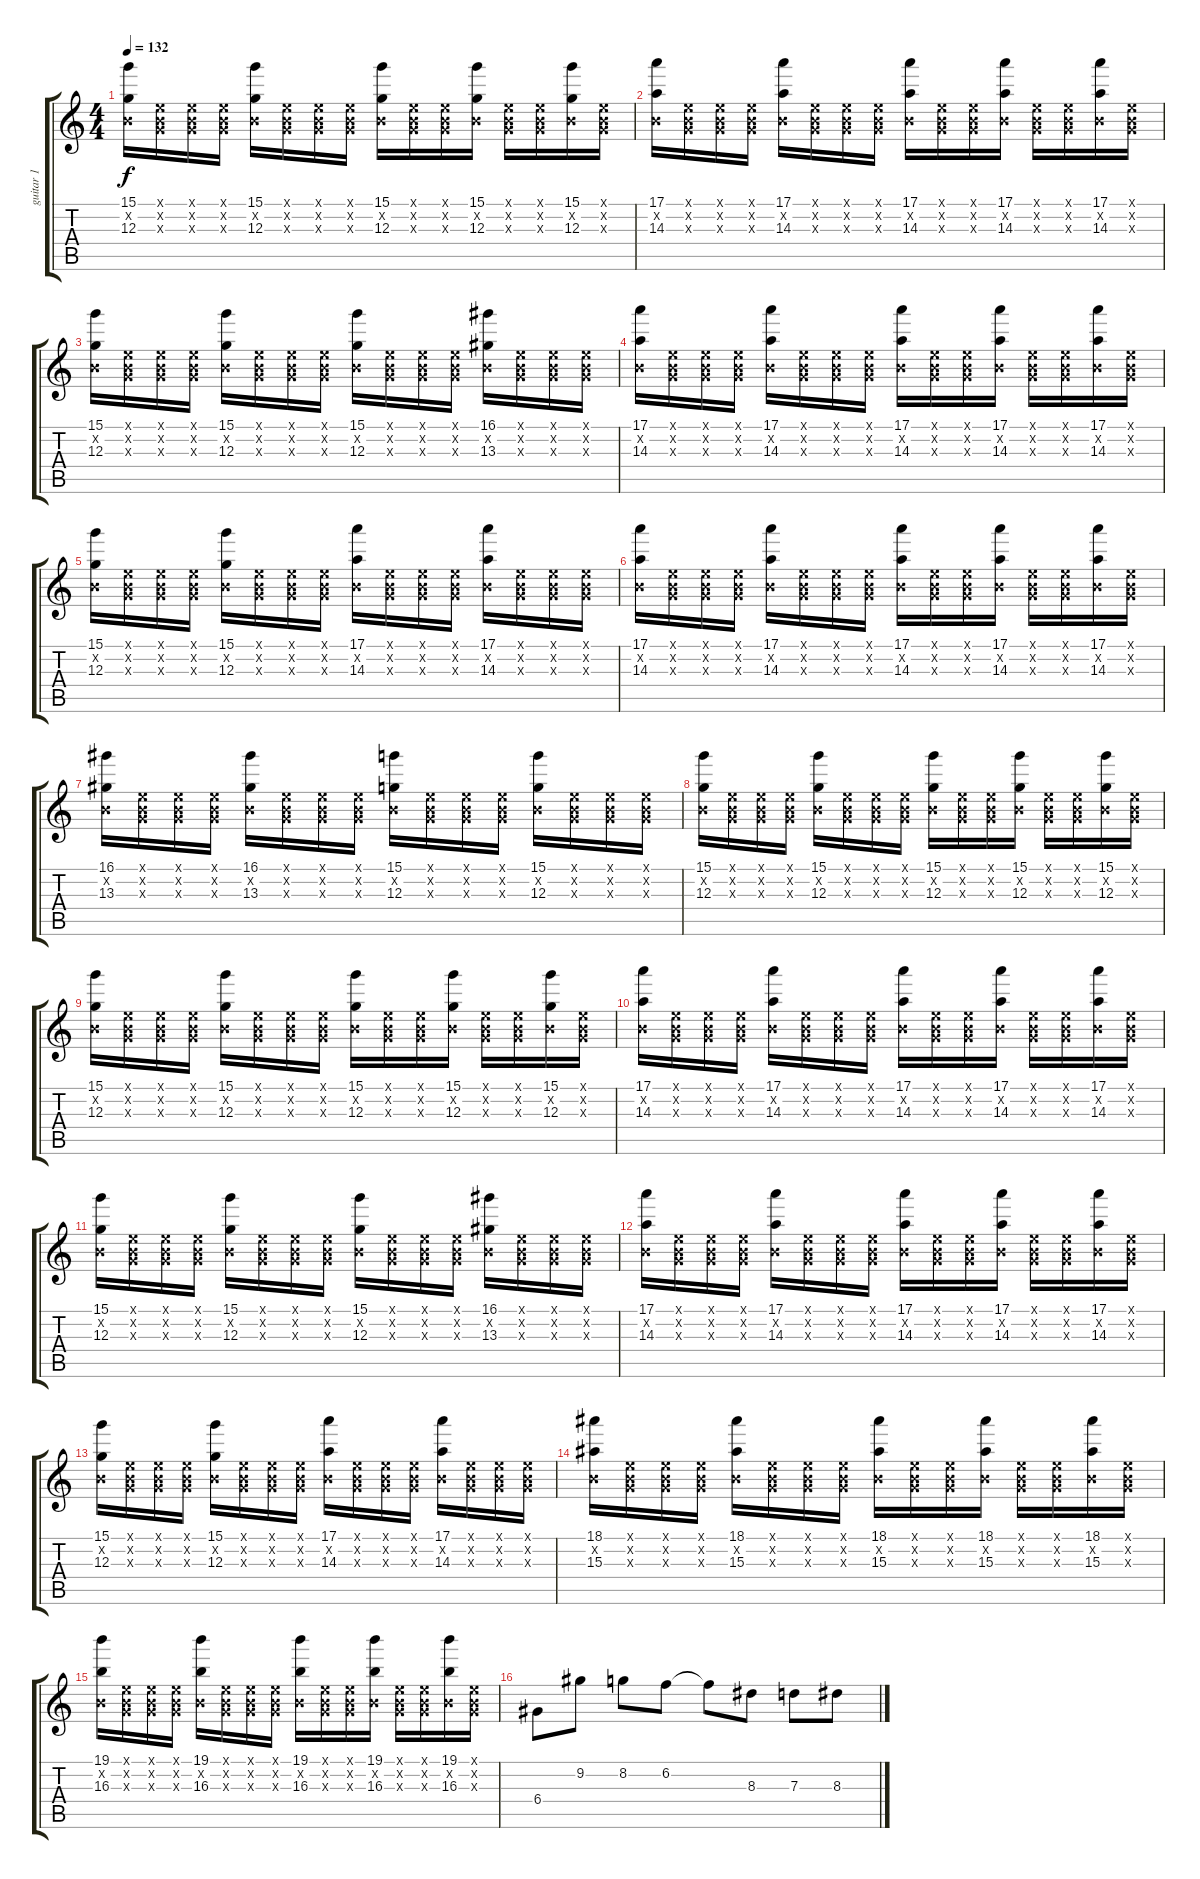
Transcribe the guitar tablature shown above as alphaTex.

\track ("guitar 1" "guitar 1") {instrument overdrivenguitar}
\staff {score tabs}
\tuning (E4 B3 G3 D3 A2 E2) {hide}
\ts (4 4)
\tempo 132
\clef g2
\ks c
(15.1 0.2{x} 12.3).16{dy f} (0.1{x} 0.2{x} 0.3{x}).16 (0.1{x} 0.2{x} 0.3{x}).16 (0.1{x} 0.2{x} 0.3{x}).16 (15.1 0.2{x} 12.3).16 (0.1{x} 0.2{x} 0.3{x}).16 (0.1{x} 0.2{x} 0.3{x}).16 (0.1{x} 0.2{x} 0.3{x}).16 (15.1 0.2{x} 12.3).16 (0.1{x} 0.2{x} 0.3{x}).16 (0.1{x} 0.2{x} 0.3{x}).16 (15.1 0.2{x} 12.3).16 (0.1{x} 0.2{x} 0.3{x}).16 (0.1{x} 0.2{x} 0.3{x}).16 (15.1 0.2{x} 12.3).16 (0.1{x} 0.2{x} 0.3{x}).16 |
(17.1 0.2{x} 14.3).16 (0.1{x} 0.2{x} 0.3{x}).16 (0.1{x} 0.2{x} 0.3{x}).16 (0.1{x} 0.2{x} 0.3{x}).16 (17.1 0.2{x} 14.3).16 (0.1{x} 0.2{x} 0.3{x}).16 (0.1{x} 0.2{x} 0.3{x}).16 (0.1{x} 0.2{x} 0.3{x}).16 (17.1 0.2{x} 14.3).16 (0.1{x} 0.2{x} 0.3{x}).16 (0.1{x} 0.2{x} 0.3{x}).16 (17.1 0.2{x} 14.3).16 (0.1{x} 0.2{x} 0.3{x}).16 (0.1{x} 0.2{x} 0.3{x}).16 (17.1 0.2{x} 14.3).16 (0.1{x} 0.2{x} 0.3{x}).16 |
(15.1 0.2{x} 12.3).16 (0.1{x} 0.2{x} 0.3{x}).16 (0.1{x} 0.2{x} 0.3{x}).16 (0.1{x} 0.2{x} 0.3{x}).16 (15.1 0.2{x} 12.3).16 (0.1{x} 0.2{x} 0.3{x}).16 (0.1{x} 0.2{x} 0.3{x}).16 (0.1{x} 0.2{x} 0.3{x}).16 (15.1 0.2{x} 12.3).16 (0.1{x} 0.2{x} 0.3{x}).16 (0.1{x} 0.2{x} 0.3{x}).16 (0.1{x} 0.2{x} 0.3{x}).16 (16.1 0.2{x} 13.3).16 (0.1{x} 0.2{x} 0.3{x}).16 (0.1{x} 0.2{x} 0.3{x}).16 (0.1{x} 0.2{x} 0.3{x}).16 |
(17.1 0.2{x} 14.3).16 (0.1{x} 0.2{x} 0.3{x}).16 (0.1{x} 0.2{x} 0.3{x}).16 (0.1{x} 0.2{x} 0.3{x}).16 (17.1 0.2{x} 14.3).16 (0.1{x} 0.2{x} 0.3{x}).16 (0.1{x} 0.2{x} 0.3{x}).16 (0.1{x} 0.2{x} 0.3{x}).16 (17.1 0.2{x} 14.3).16 (0.1{x} 0.2{x} 0.3{x}).16 (0.1{x} 0.2{x} 0.3{x}).16 (17.1 0.2{x} 14.3).16 (0.1{x} 0.2{x} 0.3{x}).16 (0.1{x} 0.2{x} 0.3{x}).16 (17.1 0.2{x} 14.3).16 (0.1{x} 0.2{x} 0.3{x}).16 |
(15.1 0.2{x} 12.3).16 (0.1{x} 0.2{x} 0.3{x}).16 (0.1{x} 0.2{x} 0.3{x}).16 (0.1{x} 0.2{x} 0.3{x}).16 (15.1 0.2{x} 12.3).16 (0.1{x} 0.2{x} 0.3{x}).16 (0.1{x} 0.2{x} 0.3{x}).16 (0.1{x} 0.2{x} 0.3{x}).16 (17.1 0.2{x} 14.3).16 (0.1{x} 0.2{x} 0.3{x}).16 (0.1{x} 0.2{x} 0.3{x}).16 (0.1{x} 0.2{x} 0.3{x}).16 (17.1 0.2{x} 14.3).16 (0.1{x} 0.2{x} 0.3{x}).16 (0.1{x} 0.2{x} 0.3{x}).16 (0.1{x} 0.2{x} 0.3{x}).16 |
(17.1 0.2{x} 14.3).16 (0.1{x} 0.2{x} 0.3{x}).16 (0.1{x} 0.2{x} 0.3{x}).16 (0.1{x} 0.2{x} 0.3{x}).16 (17.1 0.2{x} 14.3).16 (0.1{x} 0.2{x} 0.3{x}).16 (0.1{x} 0.2{x} 0.3{x}).16 (0.1{x} 0.2{x} 0.3{x}).16 (17.1 0.2{x} 14.3).16 (0.1{x} 0.2{x} 0.3{x}).16 (0.1{x} 0.2{x} 0.3{x}).16 (17.1 0.2{x} 14.3).16 (0.1{x} 0.2{x} 0.3{x}).16 (0.1{x} 0.2{x} 0.3{x}).16 (17.1 0.2{x} 14.3).16 (0.1{x} 0.2{x} 0.3{x}).16 |
(16.1 0.2{x} 13.3).16 (0.1{x} 0.2{x} 0.3{x}).16 (0.1{x} 0.2{x} 0.3{x}).16 (0.1{x} 0.2{x} 0.3{x}).16 (16.1 0.2{x} 13.3).16 (0.1{x} 0.2{x} 0.3{x}).16 (0.1{x} 0.2{x} 0.3{x}).16 (0.1{x} 0.2{x} 0.3{x}).16 (15.1 0.2{x} 12.3).16 (0.1{x} 0.2{x} 0.3{x}).16 (0.1{x} 0.2{x} 0.3{x}).16 (0.1{x} 0.2{x} 0.3{x}).16 (15.1 0.2{x} 12.3).16 (0.1{x} 0.2{x} 0.3{x}).16 (0.1{x} 0.2{x} 0.3{x}).16 (0.1{x} 0.2{x} 0.3{x}).16 |
(15.1 0.2{x} 12.3).16 (0.1{x} 0.2{x} 0.3{x}).16 (0.1{x} 0.2{x} 0.3{x}).16 (0.1{x} 0.2{x} 0.3{x}).16 (15.1 0.2{x} 12.3).16 (0.1{x} 0.2{x} 0.3{x}).16 (0.1{x} 0.2{x} 0.3{x}).16 (0.1{x} 0.2{x} 0.3{x}).16 (15.1 0.2{x} 12.3).16 (0.1{x} 0.2{x} 0.3{x}).16 (0.1{x} 0.2{x} 0.3{x}).16 (15.1 0.2{x} 12.3).16 (0.1{x} 0.2{x} 0.3{x}).16 (0.1{x} 0.2{x} 0.3{x}).16 (15.1 0.2{x} 12.3).16 (0.1{x} 0.2{x} 0.3{x}).16 |
(15.1 0.2{x} 12.3).16 (0.1{x} 0.2{x} 0.3{x}).16 (0.1{x} 0.2{x} 0.3{x}).16 (0.1{x} 0.2{x} 0.3{x}).16 (15.1 0.2{x} 12.3).16 (0.1{x} 0.2{x} 0.3{x}).16 (0.1{x} 0.2{x} 0.3{x}).16 (0.1{x} 0.2{x} 0.3{x}).16 (15.1 0.2{x} 12.3).16 (0.1{x} 0.2{x} 0.3{x}).16 (0.1{x} 0.2{x} 0.3{x}).16 (15.1 0.2{x} 12.3).16 (0.1{x} 0.2{x} 0.3{x}).16 (0.1{x} 0.2{x} 0.3{x}).16 (15.1 0.2{x} 12.3).16 (0.1{x} 0.2{x} 0.3{x}).16 |
(17.1 0.2{x} 14.3).16 (0.1{x} 0.2{x} 0.3{x}).16 (0.1{x} 0.2{x} 0.3{x}).16 (0.1{x} 0.2{x} 0.3{x}).16 (17.1 0.2{x} 14.3).16 (0.1{x} 0.2{x} 0.3{x}).16 (0.1{x} 0.2{x} 0.3{x}).16 (0.1{x} 0.2{x} 0.3{x}).16 (17.1 0.2{x} 14.3).16 (0.1{x} 0.2{x} 0.3{x}).16 (0.1{x} 0.2{x} 0.3{x}).16 (17.1 0.2{x} 14.3).16 (0.1{x} 0.2{x} 0.3{x}).16 (0.1{x} 0.2{x} 0.3{x}).16 (17.1 0.2{x} 14.3).16 (0.1{x} 0.2{x} 0.3{x}).16 |
(15.1 0.2{x} 12.3).16 (0.1{x} 0.2{x} 0.3{x}).16 (0.1{x} 0.2{x} 0.3{x}).16 (0.1{x} 0.2{x} 0.3{x}).16 (15.1 0.2{x} 12.3).16 (0.1{x} 0.2{x} 0.3{x}).16 (0.1{x} 0.2{x} 0.3{x}).16 (0.1{x} 0.2{x} 0.3{x}).16 (15.1 0.2{x} 12.3).16 (0.1{x} 0.2{x} 0.3{x}).16 (0.1{x} 0.2{x} 0.3{x}).16 (0.1{x} 0.2{x} 0.3{x}).16 (16.1 0.2{x} 13.3).16 (0.1{x} 0.2{x} 0.3{x}).16 (0.1{x} 0.2{x} 0.3{x}).16 (0.1{x} 0.2{x} 0.3{x}).16 |
(17.1 0.2{x} 14.3).16 (0.1{x} 0.2{x} 0.3{x}).16 (0.1{x} 0.2{x} 0.3{x}).16 (0.1{x} 0.2{x} 0.3{x}).16 (17.1 0.2{x} 14.3).16 (0.1{x} 0.2{x} 0.3{x}).16 (0.1{x} 0.2{x} 0.3{x}).16 (0.1{x} 0.2{x} 0.3{x}).16 (17.1 0.2{x} 14.3).16 (0.1{x} 0.2{x} 0.3{x}).16 (0.1{x} 0.2{x} 0.3{x}).16 (17.1 0.2{x} 14.3).16 (0.1{x} 0.2{x} 0.3{x}).16 (0.1{x} 0.2{x} 0.3{x}).16 (17.1 0.2{x} 14.3).16 (0.1{x} 0.2{x} 0.3{x}).16 |
(15.1 0.2{x} 12.3).16 (0.1{x} 0.2{x} 0.3{x}).16 (0.1{x} 0.2{x} 0.3{x}).16 (0.1{x} 0.2{x} 0.3{x}).16 (15.1 0.2{x} 12.3).16 (0.1{x} 0.2{x} 0.3{x}).16 (0.1{x} 0.2{x} 0.3{x}).16 (0.1{x} 0.2{x} 0.3{x}).16 (17.1 0.2{x} 14.3).16 (0.1{x} 0.2{x} 0.3{x}).16 (0.1{x} 0.2{x} 0.3{x}).16 (0.1{x} 0.2{x} 0.3{x}).16 (17.1 0.2{x} 14.3).16 (0.1{x} 0.2{x} 0.3{x}).16 (0.1{x} 0.2{x} 0.3{x}).16 (0.1{x} 0.2{x} 0.3{x}).16 |
(18.1 0.2{x} 15.3).16 (0.1{x} 0.2{x} 0.3{x}).16 (0.1{x} 0.2{x} 0.3{x}).16 (0.1{x} 0.2{x} 0.3{x}).16 (18.1 0.2{x} 15.3).16 (0.1{x} 0.2{x} 0.3{x}).16 (0.1{x} 0.2{x} 0.3{x}).16 (0.1{x} 0.2{x} 0.3{x}).16 (18.1 0.2{x} 15.3).16 (0.1{x} 0.2{x} 0.3{x}).16 (0.1{x} 0.2{x} 0.3{x}).16 (18.1 0.2{x} 15.3).16 (0.1{x} 0.2{x} 0.3{x}).16 (0.1{x} 0.2{x} 0.3{x}).16 (18.1 0.2{x} 15.3).16 (0.1{x} 0.2{x} 0.3{x}).16 |
(19.1 0.2{x} 16.3).16 (0.1{x} 0.2{x} 0.3{x}).16 (0.1{x} 0.2{x} 0.3{x}).16 (0.1{x} 0.2{x} 0.3{x}).16 (19.1 0.2{x} 16.3).16 (0.1{x} 0.2{x} 0.3{x}).16 (0.1{x} 0.2{x} 0.3{x}).16 (0.1{x} 0.2{x} 0.3{x}).16 (19.1 0.2{x} 16.3).16 (0.1{x} 0.2{x} 0.3{x}).16 (0.1{x} 0.2{x} 0.3{x}).16 (19.1 0.2{x} 16.3).16 (0.1{x} 0.2{x} 0.3{x}).16 (0.1{x} 0.2{x} 0.3{x}).16 (19.1 0.2{x} 16.3).16 (0.1{x} 0.2{x} 0.3{x}).16 |
6.4.8 9.2.8 8.2.8 6.2.8 6.2{t}.8 8.3.8 7.3.8 8.3.8
